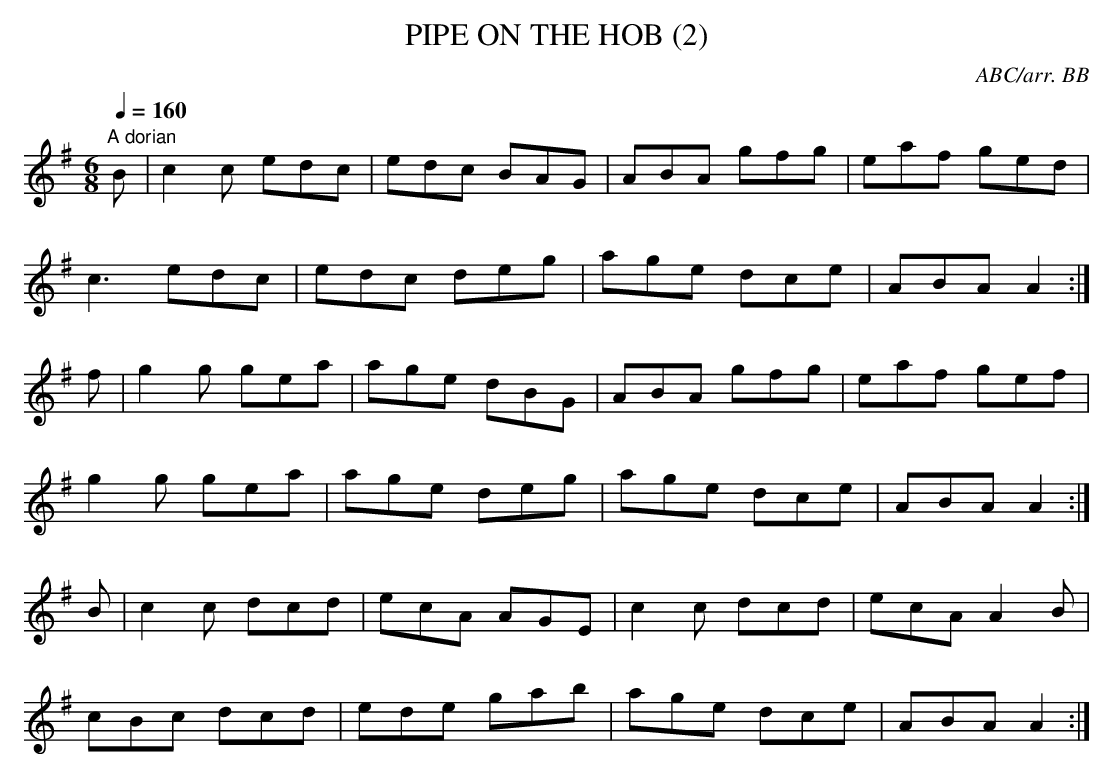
X:1
T:PIPE ON THE HOB (2)
C:ABC/arr. BB
M:6/8
L:1/8
Q:1/4=160
K:G
"A dorian"
B|c2c edc|edc BAG|ABA gfg|eaf ged|
c3 edc|edc deg|age dce|ABA A2 :|
f|g2g gea|age dBG|ABA gfg|eaf gef|
g2g gea|age deg|age dce|ABA A2 :|
B|c2c dcd|ecA AGE|c2c dcd|ecA A2B|
cBc dcd|ede gab|age dce|ABA A2 :|
